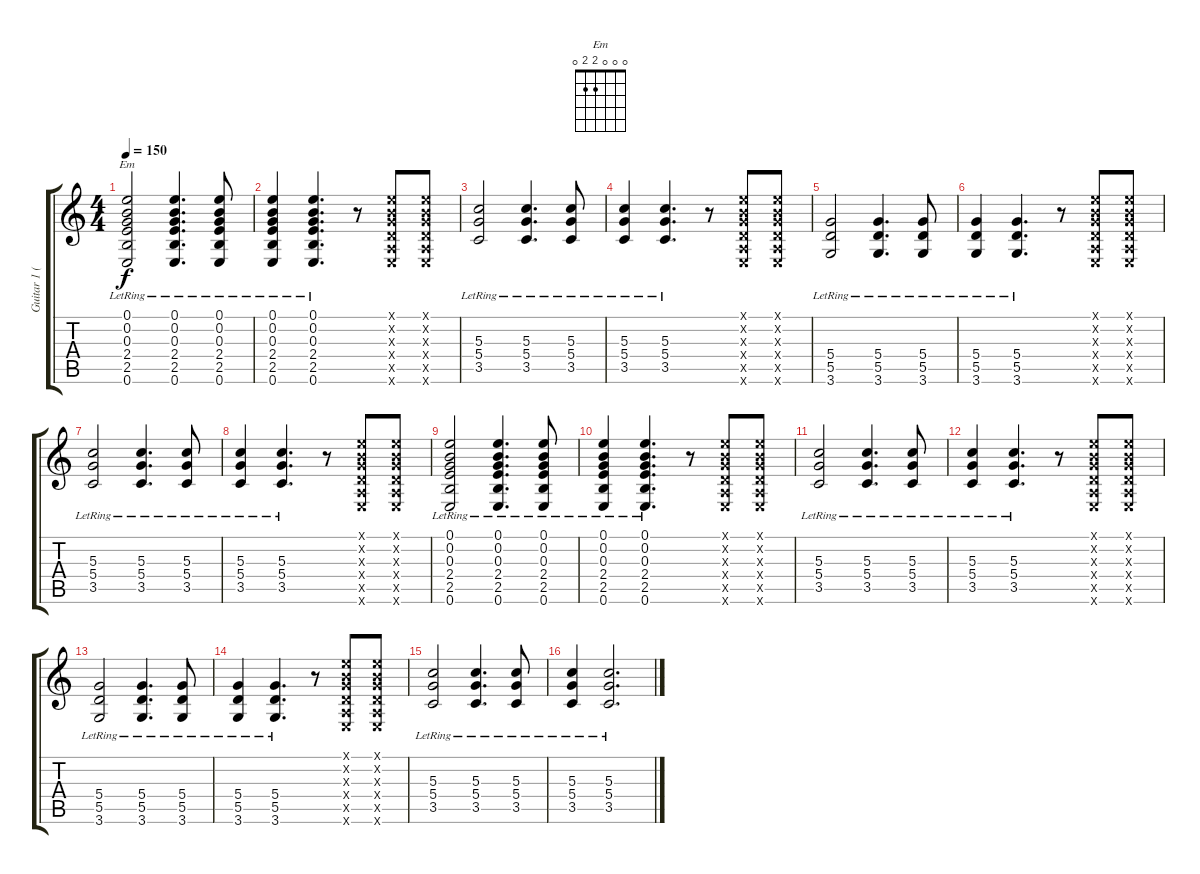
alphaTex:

\track ("Guitar 1 (Tim)" "Guitar 1 (") {instrument distortionguitar}
\staff {score tabs}
\tuning (E4 B3 G3 D3 A2 E2) {hide}
\chord ("Em" 0 0 0 2 2 0)
\ts (4 4)
\tempo 150
\clef g2
\ks c
(0.1{lr} 0.2{lr} 0.3{lr} 2.4{lr} 2.5{lr} 0.6{lr}).2{ch "Em" dy f instrument electricguitarclean} (0.1{lr} 0.2{lr} 0.3{lr} 2.4{lr} 2.5{lr} 0.6{lr}).4{d} (0.1{lr} 0.2{lr} 0.3{lr} 2.4{lr} 2.5{lr} 0.6{lr}).8 |
(0.1{lr} 0.2{lr} 0.3{lr} 2.4{lr} 2.5{lr} 0.6{lr}).4 (0.1{lr} 0.2{lr} 0.3{lr} 2.4{lr} 2.5{lr} 0.6{lr}).4{d} r.8 (0.1{x} 0.2{x} 0.3{x} 0.4{x} 0.5{x} 0.6{x}).8 (0.1{x} 0.2{x} 0.3{x} 0.4{x} 0.5{x} 0.6{x}).8 |
(5.3{lr} 5.4{lr} 3.5{lr}).2 (5.3{lr} 5.4{lr} 3.5{lr}).4{d} (5.3{lr} 5.4{lr} 3.5{lr}).8 |
(5.3{lr} 5.4{lr} 3.5{lr}).4 (5.3{lr} 5.4{lr} 3.5{lr}).4{d} r.8 (0.1{x} 0.2{x} 0.3{x} 0.4{x} 0.5{x} 0.6{x}).8 (0.1{x} 0.2{x} 0.3{x} 0.4{x} 0.5{x} 0.6{x}).8 |
(5.4{lr} 5.5{lr} 3.6{lr}).2 (5.4{lr} 5.5{lr} 3.6{lr}).4{d} (5.4{lr} 5.5{lr} 3.6{lr}).8 |
(5.4{lr} 5.5{lr} 3.6{lr}).4 (5.4{lr} 5.5{lr} 3.6{lr}).4{d} r.8 (0.1{x} 0.2{x} 0.3{x} 0.4{x} 0.5{x} 0.6{x}).8 (0.1{x} 0.2{x} 0.3{x} 0.4{x} 0.5{x} 0.6{x}).8 |
(5.3{lr} 5.4{lr} 3.5{lr}).2 (5.3{lr} 5.4{lr} 3.5{lr}).4{d} (5.3{lr} 5.4{lr} 3.5{lr}).8 |
(5.3{lr} 5.4{lr} 3.5{lr}).4 (5.3{lr} 5.4{lr} 3.5{lr}).4{d} r.8 (0.1{x} 0.2{x} 0.3{x} 0.4{x} 0.5{x} 0.6{x}).8 (0.1{x} 0.2{x} 0.3{x} 0.4{x} 0.5{x} 0.6{x}).8 |
(0.1{lr} 0.2{lr} 0.3{lr} 2.4{lr} 2.5{lr} 0.6{lr}).2 (0.1{lr} 0.2{lr} 0.3{lr} 2.4{lr} 2.5{lr} 0.6{lr}).4{d} (0.1{lr} 0.2{lr} 0.3{lr} 2.4{lr} 2.5{lr} 0.6{lr}).8 |
(0.1{lr} 0.2{lr} 0.3{lr} 2.4{lr} 2.5{lr} 0.6{lr}).4 (0.1{lr} 0.2{lr} 0.3{lr} 2.4{lr} 2.5{lr} 0.6{lr}).4{d} r.8 (0.1{x} 0.2{x} 0.3{x} 0.4{x} 0.5{x} 0.6{x}).8 (0.1{x} 0.2{x} 0.3{x} 0.4{x} 0.5{x} 0.6{x}).8 |
(5.3{lr} 5.4{lr} 3.5{lr}).2 (5.3{lr} 5.4{lr} 3.5{lr}).4{d} (5.3{lr} 5.4{lr} 3.5{lr}).8 |
(5.3{lr} 5.4{lr} 3.5{lr}).4 (5.3{lr} 5.4{lr} 3.5{lr}).4{d} r.8 (0.1{x} 0.2{x} 0.3{x} 0.4{x} 0.5{x} 0.6{x}).8 (0.1{x} 0.2{x} 0.3{x} 0.4{x} 0.5{x} 0.6{x}).8 |
(5.4{lr} 5.5{lr} 3.6{lr}).2 (5.4{lr} 5.5{lr} 3.6{lr}).4{d} (5.4{lr} 5.5{lr} 3.6{lr}).8 |
(5.4{lr} 5.5{lr} 3.6{lr}).4 (5.4{lr} 5.5{lr} 3.6{lr}).4{d} r.8 (0.1{x} 0.2{x} 0.3{x} 0.4{x} 0.5{x} 0.6{x}).8 (0.1{x} 0.2{x} 0.3{x} 0.4{x} 0.5{x} 0.6{x}).8 |
(5.3{lr} 5.4{lr} 3.5{lr}).2 (5.3{lr} 5.4{lr} 3.5{lr}).4{d} (5.3{lr} 5.4{lr} 3.5{lr}).8 |
(5.3{lr} 5.4{lr} 3.5{lr}).4 (5.3{lr} 5.4{lr} 3.5{lr}).2{d}
